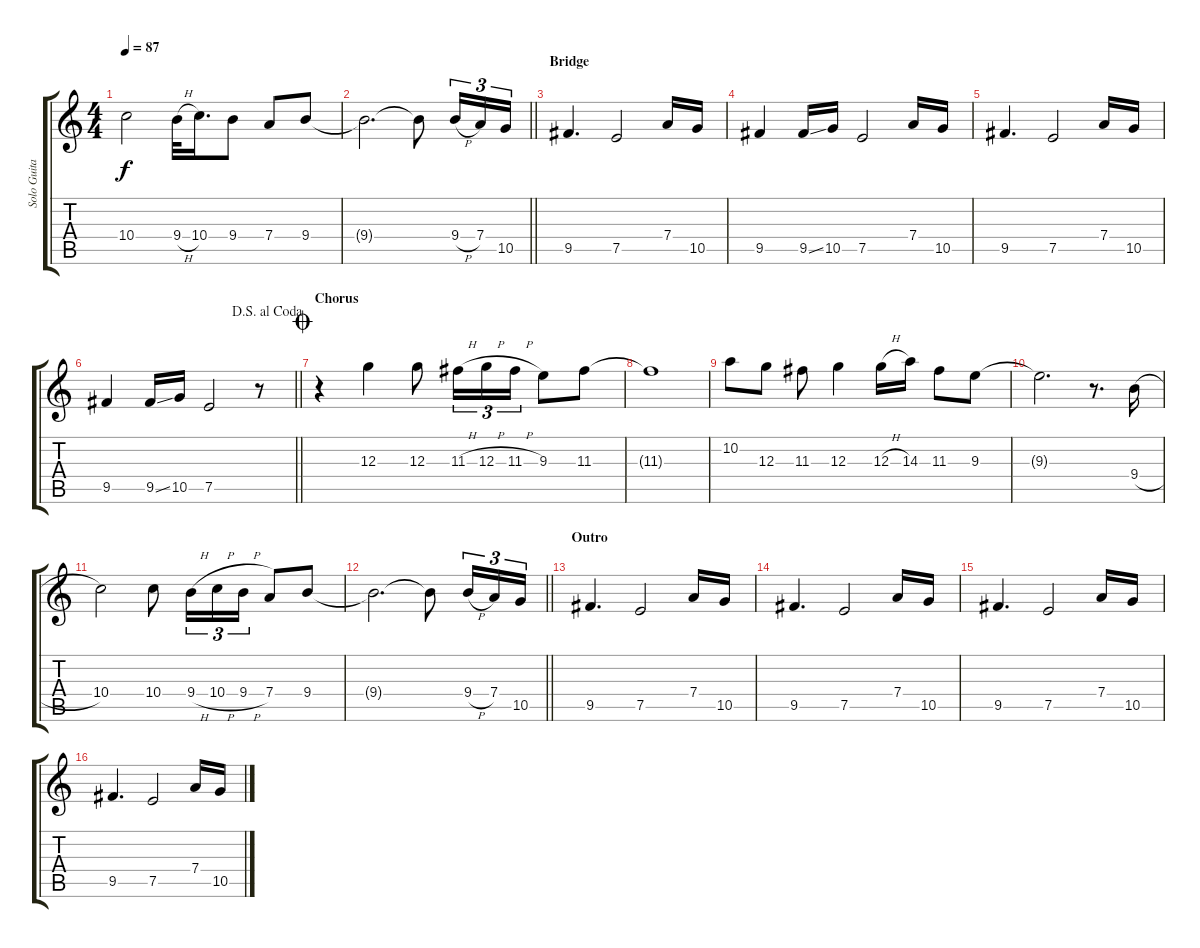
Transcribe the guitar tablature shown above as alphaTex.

\track ("Solo Guitar" "Solo Guita") {instrument overdrivenguitar}
\staff {score tabs}
\tuning (E4 B3 G3 D3 A2 E2) {hide}
\ts (4 4)
\tempo 87
\clef g2
\ks c
10.4.2{dy f} 9.4{h}.32 10.4.16{d} 9.4.8 7.4.8 9.4.8 |
\barLineRight lightlight
9.4{t}.2{d} 9.4{t}.8 9.4{h}.16{tu (3 2)} 7.4.16{tu (3 2)} 10.5.16{tu (3 2)} |
\section ("" "Bridge")
9.5.4{d} 7.5.2 7.4.16 10.5.16 |
9.5.4 9.5{ss}.16 10.5.16 7.5.2 7.4.16 10.5.16 |
9.5.4{d} 7.5.2 7.4.16 10.5.16 |
\jump dalsegnoalcoda
\barLineRight lightlight
9.5.4 9.5{ss}.16 10.5.16 7.5.2 r.8 |
\section ("" "Chorus")
\jump coda
r.4 12.3.4 12.3.8 11.3{h}.16{tu (3 2)} 12.3{h}.16{tu (3 2)} 11.3{h}.16{tu (3 2)} 9.3.8 11.3.8 |
11.3{t}.1 |
10.2.8 12.3.8 11.3.8 12.3.4 12.3{h}.16 14.3.16 11.3.8 9.3.8 |
9.3{t}.2{d} r.8{d} 9.4{h}.16 |
10.4.2 10.4.8 9.4{h}.16{tu (3 2)} 10.4{h}.16{tu (3 2)} 9.4{h}.16{tu (3 2)} 7.4.8 9.4.8 |
\barLineRight lightlight
9.4{t}.2{d} 9.4{t}.8 9.4{h}.16{tu (3 2)} 7.4.16{tu (3 2)} 10.5.16{tu (3 2)} |
\section ("" "Outro")
9.5.4{d} 7.5.2 7.4.16 10.5.16 |
9.5.4{d volume 13} 7.5.2 7.4.16 10.5.16 |
9.5.4{d volume 12} 7.5.2 7.4.16 10.5.16 |
9.5.4{d volume 11} 7.5.2 7.4.16 10.5.16
